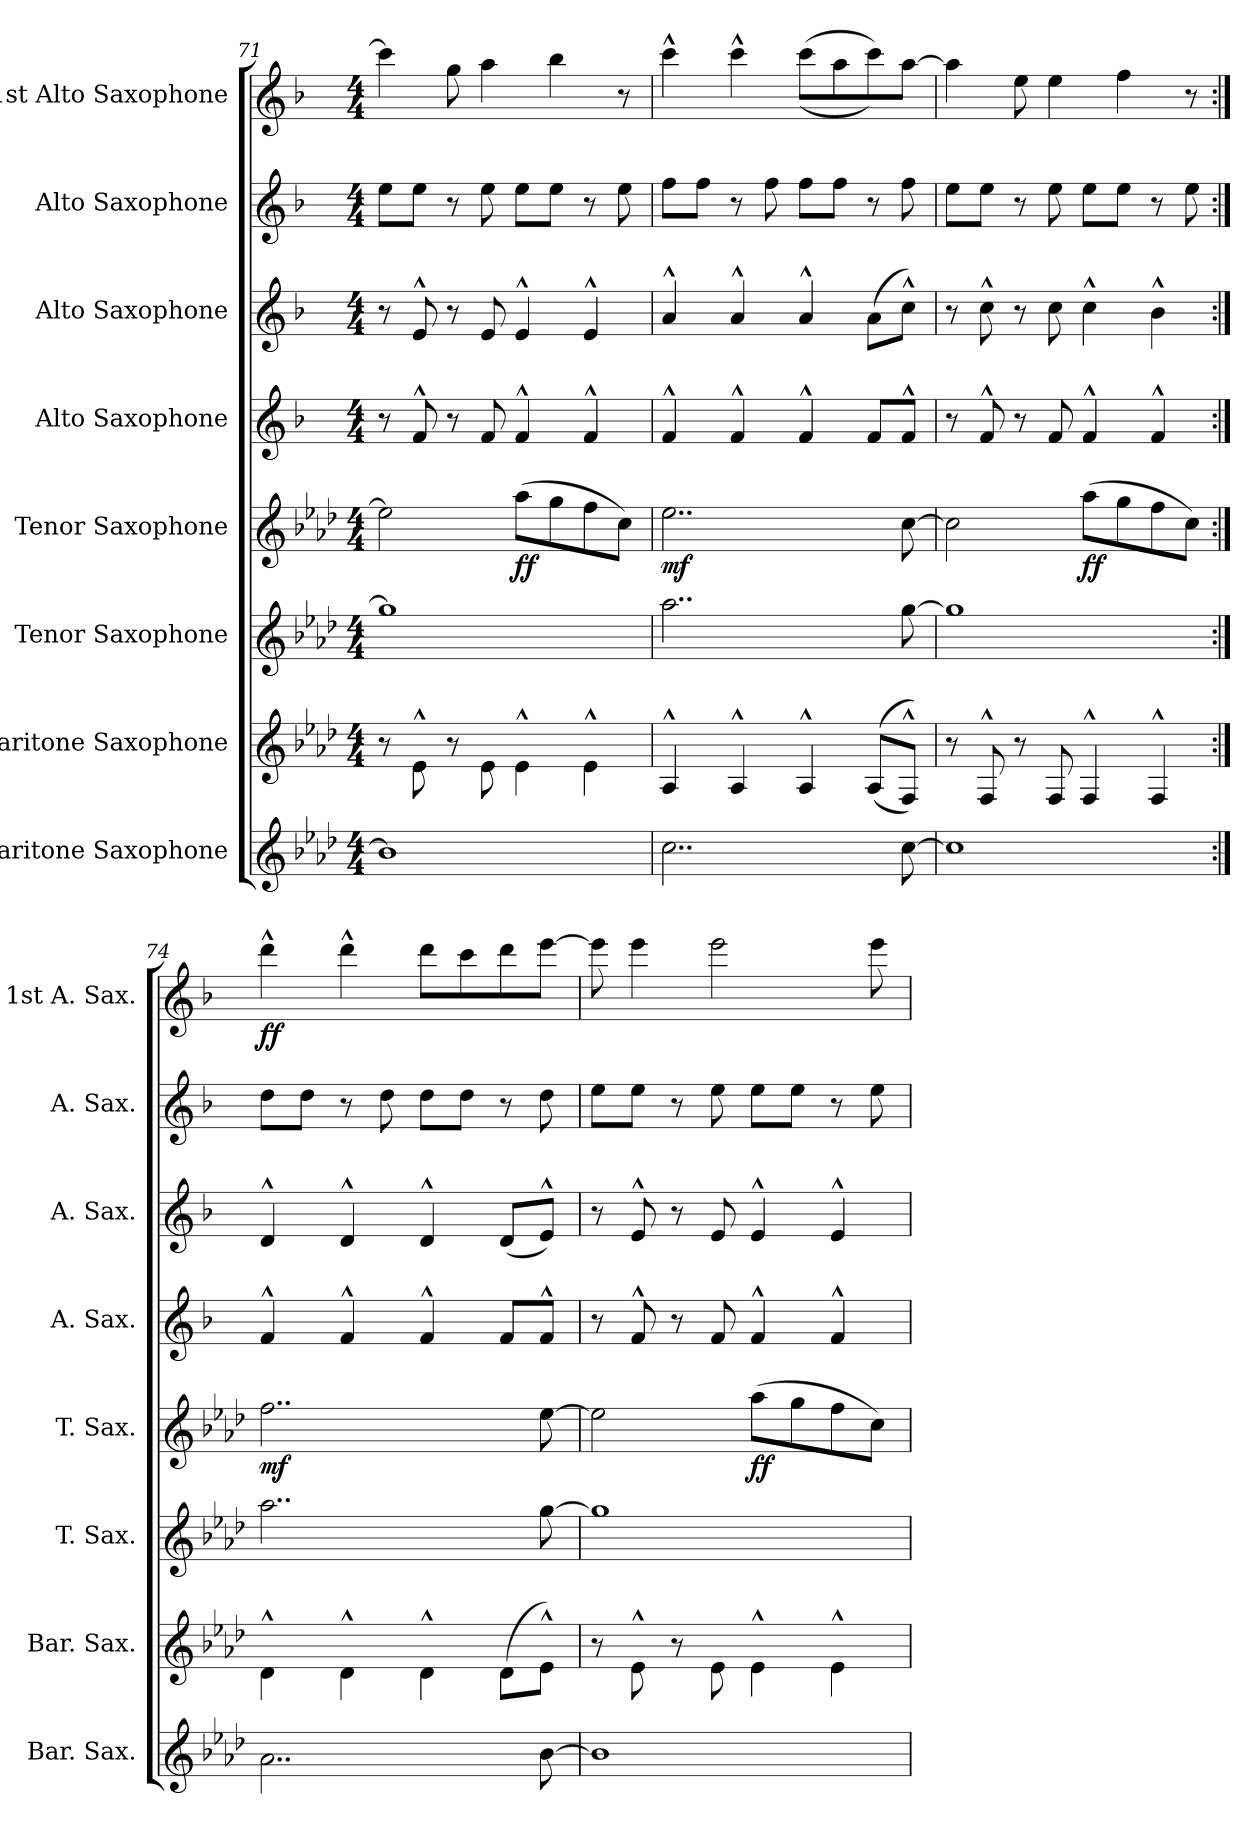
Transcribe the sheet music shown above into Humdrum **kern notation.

**kern	**kern	**kern	**kern	**dynam	**kern	**kern	**kern	**kern	**dynam
*part8	*part7	*part6	*part5	*part5	*part4	*part3	*part2	*part1	*part1
*staff8	*staff7	*staff6	*staff5	*staff5	*staff4	*staff3	*staff2	*staff1	*staff1
*I"Baritone Saxophone	*I"Baritone Saxophone	*I"Tenor Saxophone	*I"Tenor Saxophone	*	*I"Alto Saxophone	*I"Alto Saxophone	*I"Alto Saxophone	*I"1st Alto Saxophone	*
*I'Bar. Sax.	*I'Bar. Sax.	*I'T. Sax.	*I'T. Sax.	*	*I'A. Sax.	*I'A. Sax.	*I'A. Sax.	*I'1st A. Sax.	*
*clefG2	*clefG2	*clefG2	*clefG2	*	*clefG2	*clefG2	*clefG2	*clefG2	*
*ITrd12c21	*ITrd12c21	*ITrd8c14	*ITrd8c14	*	*ITrd5c9	*ITrd5c9	*ITrd5c9	*ITrd5c9	*
*k[b-e-a-d-]	*k[b-e-a-d-]	*k[b-e-a-d-]	*k[b-e-a-d-]	*	*k[b-e-a-d-]	*k[b-e-a-d-]	*k[b-e-a-d-]	*k[b-e-a-d-]	*
*M4/4	*M4/4	*M4/4	*M4/4	*	*M4/4	*M4/4	*M4/4	*M4/4	*
=71	=71	=71	=71	=71	=71	=71	=71	=71	=71
1B-]	8r	1g]	2e-\]	.	8r	8r	8g\L	4ee-\]	.
.	8E-^^\	.	.	.	8A-^^/	8G^^/	8g\J	.	.
.	8r	.	.	.	8r	8r	8r	8b-\	.
.	8E-\	.	.	.	8A-/	8G/	8g\	4cc\	.
!	!	!	!	!LO:DY:b	!	!	!	!	!
.	4E-^^\	.	(8a-\L	ff	4A-^^/	4G^^/	8g\L	.	.
.	.	.	8g\	.	.	.	8g\J	4dd-\	.
.	4E-^^\	.	8f\	.	4A-^^/	4G^^/	8r	.	.
.	.	.	8c\J)	.	.	.	8g\	8r	.
=72	=72	=72	=72	=72	=72	=72	=72	=72	=72
!	!	!	!	!LO:DY:b	!	!	!	!	!
2..c\	4AA-^^/	2..a-\	2..e-\	mf	4A-^^/	4c^^/	8a-\L	4ee-^^\	.
.	.	.	.	.	.	.	8a-\J	.	.
.	4AA-^^/	.	.	.	4A-^^/	4c^^/	8r	4ee-^^\	.
.	.	.	.	.	.	.	8a-\	.	.
.	4AA-^^/	.	.	.	4A-^^/	4c^^/	8a-\L	((8ee-\L	.
.	.	.	.	.	.	.	8a-\J	8cc\	.
.	((8AA-/L	.	.	.	8A-/L	(8c\L	8r	8ee-\))	.
[8c\	8FF^^/J))	[8g\	[8c\	.	8A-^^/J	8e-^^\J)	8a-\	[8cc\J	.
=73	=73	=73	=73	=73	=73	=73	=73	=73	=73
1c]	8r	1g]	2c\]	.	8r	8r	8g\L	4cc\]	.
.	8FF^^/	.	.	.	8A-^^/	8e-^^\	8g\J	.	.
.	8r	.	.	.	8r	8r	8r	8g\	.
.	8FF/	.	.	.	8A-/	8e-\	8g\	4g\	.
!	!	!	!	!LO:DY:b	!	!	!	!	!
.	4FF^^/	.	(8a-\L	ff	4A-^^/	4e-^^\	8g\L	.	.
.	.	.	8g\	.	.	.	8g\J	4a-\	.
.	4FF^^/	.	8f\	.	4A-^^/	4d-^^\	8r	.	.
.	.	.	8c\J)	.	.	.	8g\	8r	.
!!LO:LB:g=z
=74:|!	=74:|!	=74:|!	=74:|!	=74:|!	=74:|!	=74:|!	=74:|!	=74:|!	=74:|!
!	!	!	!	!LO:DY:b	!	!	!	!	!LO:DY:b
2..A-\	4D-^^\	2..a-\	2..f\	mf	4A-^^/	4F^^/	8f\L	4ff^^\	ff
.	.	.	.	.	.	.	8f\J	.	.
.	4D-^^\	.	.	.	4A-^^/	4F^^/	8r	4ff^^\	.
.	.	.	.	.	.	.	8f\	.	.
.	4D-^^\	.	.	.	4A-^^/	4F^^/	8f\L	8ff\L	.
.	.	.	.	.	.	.	8f\J	8ee-\	.
.	(8D-\L	.	.	.	8A-/L	(8F/L	8r	8ff\	.
[8B-\	8E-^^\J)	[8g\	[8e-\	.	8A-^^/J	8G^^/J)	8f\	[8gg\J	.
=75	=75	=75	=75	=75	=75	=75	=75	=75	=75
1B-]	8r	1g]	2e-\]	.	8r	8r	8g\L	8gg\]	.
.	8E-^^\	.	.	.	8A-^^/	8G^^/	8g\J	4gg\	.
.	8r	.	.	.	8r	8r	8r	.	.
.	8E-\	.	.	.	8A-/	8G/	8g\	2gg\	.
!	!	!	!	!LO:DY:b	!	!	!	!	!
.	4E-^^\	.	(8a-\L	ff	4A-^^/	4G^^/	8g\L	.	.
.	.	.	8g\	.	.	.	8g\J	.	.
.	4E-^^\	.	8f\	.	4A-^^/	4G^^/	8r	.	.
.	.	.	8c\J)	.	.	.	8g\	8gg\	.
=	=	=	=	=	=	=	=	=	=
*-	*-	*-	*-	*-	*-	*-	*-	*-	*-
